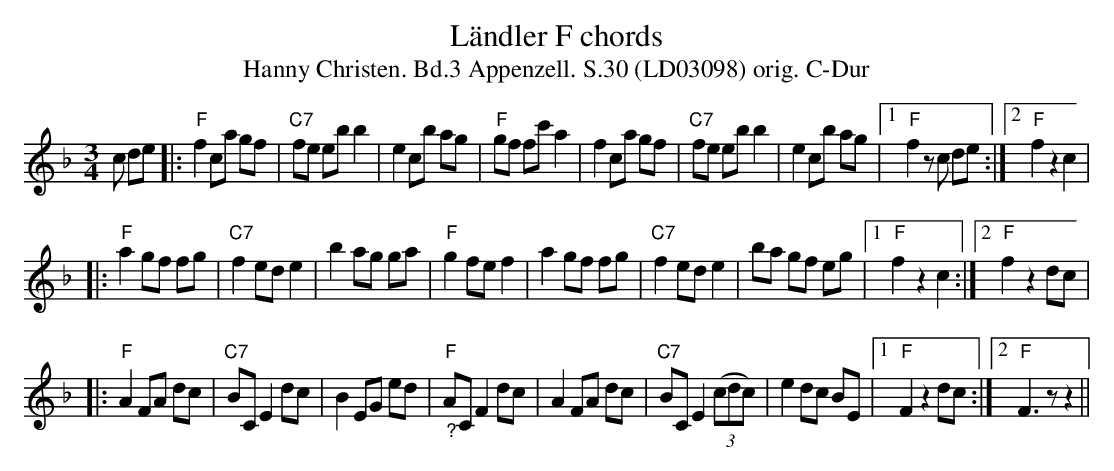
X:1
T:Ländler F chords
T:Hanny Christen. Bd.3 Appenzell. S.30 (LD03098) orig. C-Dur
M:3/4
L:1/8
K:Fmaj%%MIDI gchordon
c de |: "F"f2 ca gf | "C7"fe eb b2 | e2 cb ag | "F"gf fc' a2 | f2 ca gf | "C7"fe eb b2 | e2 cb ag |1 "F"f2 z c de :|2 "F"f2 z2 c2 |
|: "F"a2 gf fg | "C7"f2 ed e2 | b2 ag ga | "F"g2 fe f2 | a2 gf fg | "C7"f2 ed e2 | ba gf eg |1 "F"f2 z2 c2 :|2 "F"f2 z2 dc |
|: "F"A2 FA dc | "C7"BC E2 dc | B2 EG ed | "_?""F"AC F2 dc | A2 FA dc | "C7"BC E2 (3(cdc) | e2 dc BE |1 "F"F2 z2 dc :|2 "F"F3 z z2 ||
